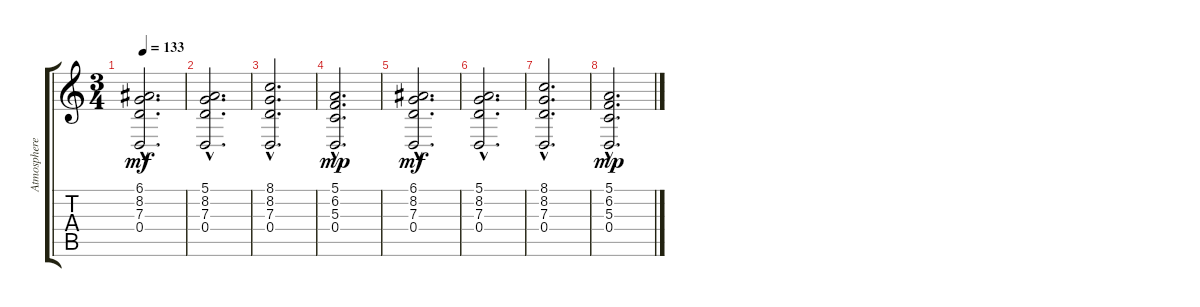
\track ("Atmosphere 2" "Atmosphere") {instrument pad2warm}
\staff {score tabs}
\tuning (E4 B3 G3 D3 A2 E2) {hide}
\ts (3 4)
\tempo 133
\clef g2
\ks c
(6.1{hac} 8.2{hac} 7.3{hac} 0.4{hac}).2{d dy mf} |
(5.1{hac} 8.2{hac} 7.3{hac} 0.4{hac}).2{d} |
(8.1{hac} 8.2{hac} 7.3{hac} 0.4{hac}).2{d} |
(5.1{hac} 6.2{hac} 5.3{hac} 0.4{hac}).2{d dy mp} |
(6.1{hac} 8.2{hac} 7.3{hac} 0.4{hac}).2{d dy mf} |
(5.1{hac} 8.2{hac} 7.3{hac} 0.4{hac}).2{d} |
(8.1{hac} 8.2{hac} 7.3{hac} 0.4{hac}).2{d} |
(5.1{hac} 6.2{hac} 5.3{hac} 0.4{hac}).2{d dy mp}
